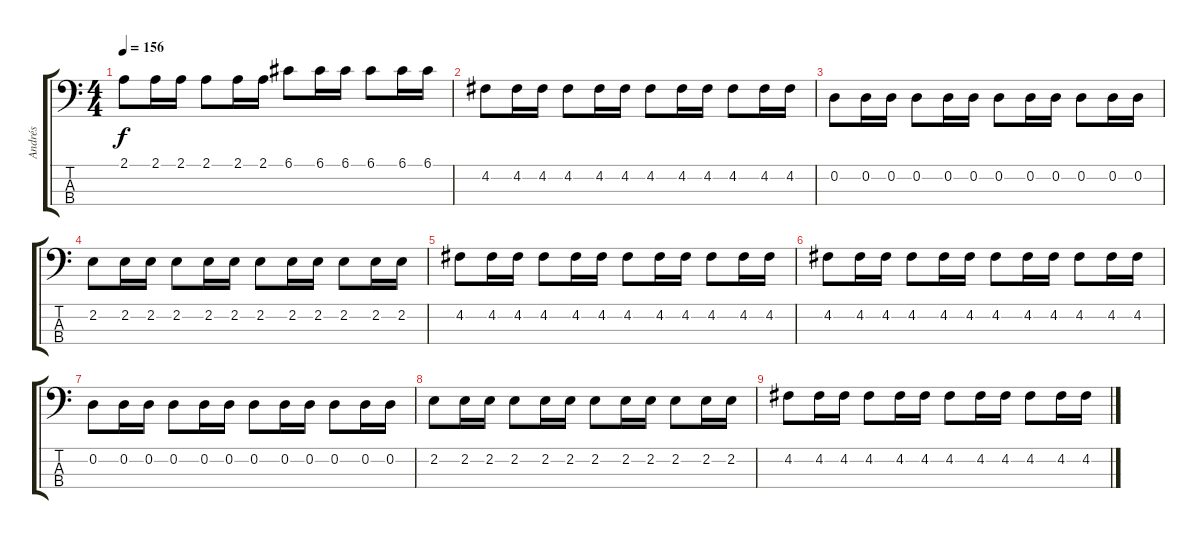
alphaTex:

\track ("Andrés" "Andrés") {instrument electricbassfinger}
\staff {score tabs}
\tuning (G2 D2 A1 E1) {hide}
\ts (4 4)
\tempo 156
\clef f4
\ks c
2.1.8{dy f} 2.1.16 2.1.16 2.1.8 2.1.16 2.1.16 6.1.8 6.1.16 6.1.16 6.1.8 6.1.16 6.1.16 |
4.2.8 4.2.16 4.2.16 4.2.8 4.2.16 4.2.16 4.2.8 4.2.16 4.2.16 4.2.8 4.2.16 4.2.16 |
0.2.8 0.2.16 0.2.16 0.2.8 0.2.16 0.2.16 0.2.8 0.2.16 0.2.16 0.2.8 0.2.16 0.2.16 |
2.2.8 2.2.16 2.2.16 2.2.8 2.2.16 2.2.16 2.2.8 2.2.16 2.2.16 2.2.8 2.2.16 2.2.16 |
4.2.8 4.2.16 4.2.16 4.2.8 4.2.16 4.2.16 4.2.8 4.2.16 4.2.16 4.2.8 4.2.16 4.2.16 |
4.2.8 4.2.16 4.2.16 4.2.8 4.2.16 4.2.16 4.2.8 4.2.16 4.2.16 4.2.8 4.2.16 4.2.16 |
0.2.8 0.2.16 0.2.16 0.2.8 0.2.16 0.2.16 0.2.8 0.2.16 0.2.16 0.2.8 0.2.16 0.2.16 |
2.2.8 2.2.16 2.2.16 2.2.8 2.2.16 2.2.16 2.2.8 2.2.16 2.2.16 2.2.8 2.2.16 2.2.16 |
4.2.8 4.2.16 4.2.16 4.2.8 4.2.16 4.2.16 4.2.8 4.2.16 4.2.16 4.2.8 4.2.16 4.2.16
